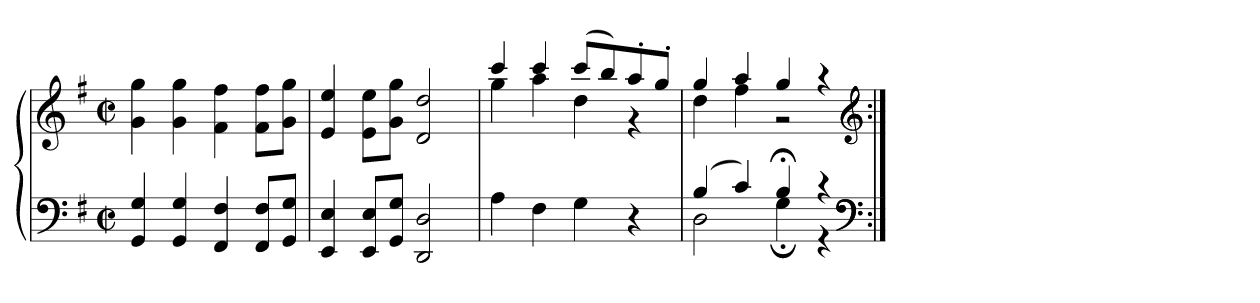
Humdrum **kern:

**kern	**kern
*part1	*part1
*staff2	*staff1
*clefF4	*clefG2
*k[f#]	*k[f#]
*G:	*G:
*M2/2	*M2/2
*met(c|)	*met(c|)
=	=
4GG 4G	4g 4gg
4GG 4G	4g 4gg
4FF# 4F#	4f# 4ff#
8FF# 8F#L	8f# 8ff#L
8GG 8GJ	8g 8ggJ
=	=
4EE 4E	4e 4ee
8EE 8EL	8e 8eeL
8GG 8GJ	8g 8ggJ
2DD 2D	2d 2dd
=	=
*	*^
4A	4ccc	4gg
4F#	4ccc	4aa
4G	(8cccL	4dd
.	8bb)	.
4r	8aa'	4r
.	8gg'J	.
=	=	=
*^	*	*
(4B	2D	4gg	4dd
4c)	.	4aa	4ff#
4B;<	4G;<	4gg	2r
4r	4r	4r	.
*v	*v	*	*
*	*v	*v
*clefF4	*clefG2
=:|!	=:|!
*-	*-
